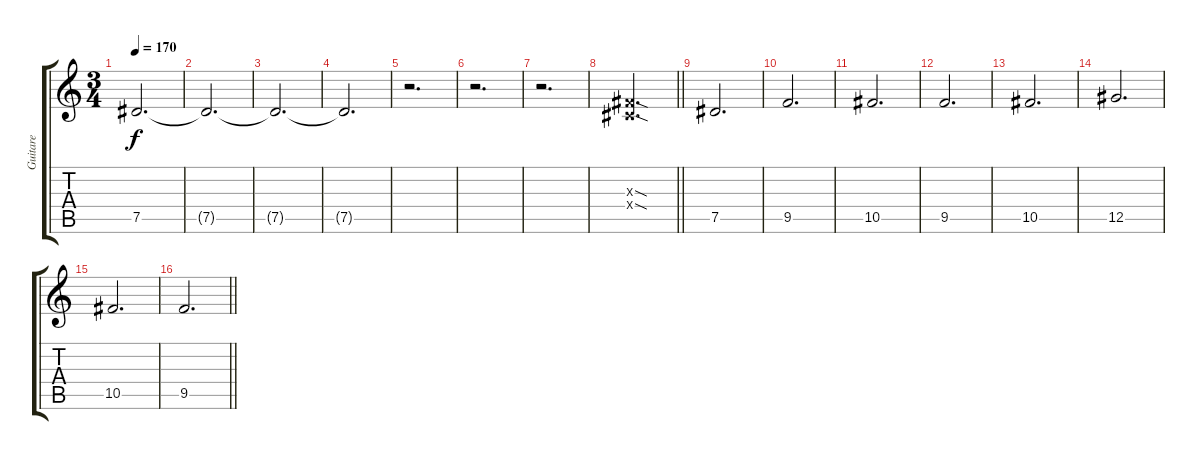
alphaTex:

\track ("Guitare" "Guitare") {instrument distortionguitar}
\staff {score tabs}
\tuning (Eb4 Bb3 Gb3 Db3 Ab2 Eb2) {hide}
\ts (3 4)
\tempo 170
\clef g2
\ks c
7.5.2{d dy f} |
7.5{t}.2{d} |
7.5{t}.2{d} |
7.5{t}.2{d} |
r.2{d} |
r.2{d} |
r.2{d} |
\barLineRight lightlight
(0.3{sod x} 0.4{sod x}).2{d} |
7.5.2{d} |
9.5.2{d} |
10.5.2{d} |
9.5.2{d} |
10.5.2{d} |
12.5.2{d} |
10.5.2{d} |
\barLineRight lightlight
9.5.2{d}
